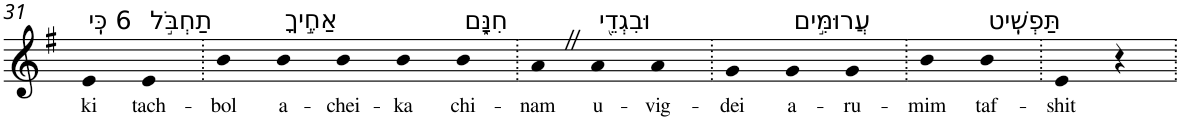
**kern	**text
*part1	*part1
*staff1	*staff1
*I"Piano	*
*I'Pno	*
!!LO:PB:g=z
*clefG2	*
*k[f#]	*
*G:	*
=31	=31
!LO:TX:a:t=6 כִּֽי	!
!	!LO:LY:b
4e	ki
!LO:TX:a:t=תַחְבֹּ֣ל	!
!	!LO:LY:b
4e	tach-
=32.	=32.
!	!LO:LY:b
4b	-bol
!LO:TX:a:t=אַחֶ֣יךָ	!
!	!LO:LY:b
4b	a-
!	!LO:LY:b
4b	-chei-
!	!LO:LY:b
4b	-ka
!LO:TX:a:t=חִנָּ֑ם	!
!	!LO:LY:b
4b	chi-
=33.	=33.
!	!LO:LY:b
4aZ	-nam
!LO:TX:a:t=וּבִגְדֵ֖י	!
!	!LO:LY:b
4a	u-
!	!LO:LY:b
4a	-vig-
=34.	=34.
!	!LO:LY:b
4g	-dei
!LO:TX:a:t=עֲרוּמִּ֣ים	!
!	!LO:LY:b
4g	a-
!	!LO:LY:b
4g	-ru-
=35.	=35.
!	!LO:LY:b
4b	-mim
!LO:TX:a:t=תַּפְשִֽׁיט	!
!	!LO:LY:b
4b	taf-
=36.	=36.
!	!LO:LY:b
4e	-shit
4r	.
=.	=.
*-	*-
